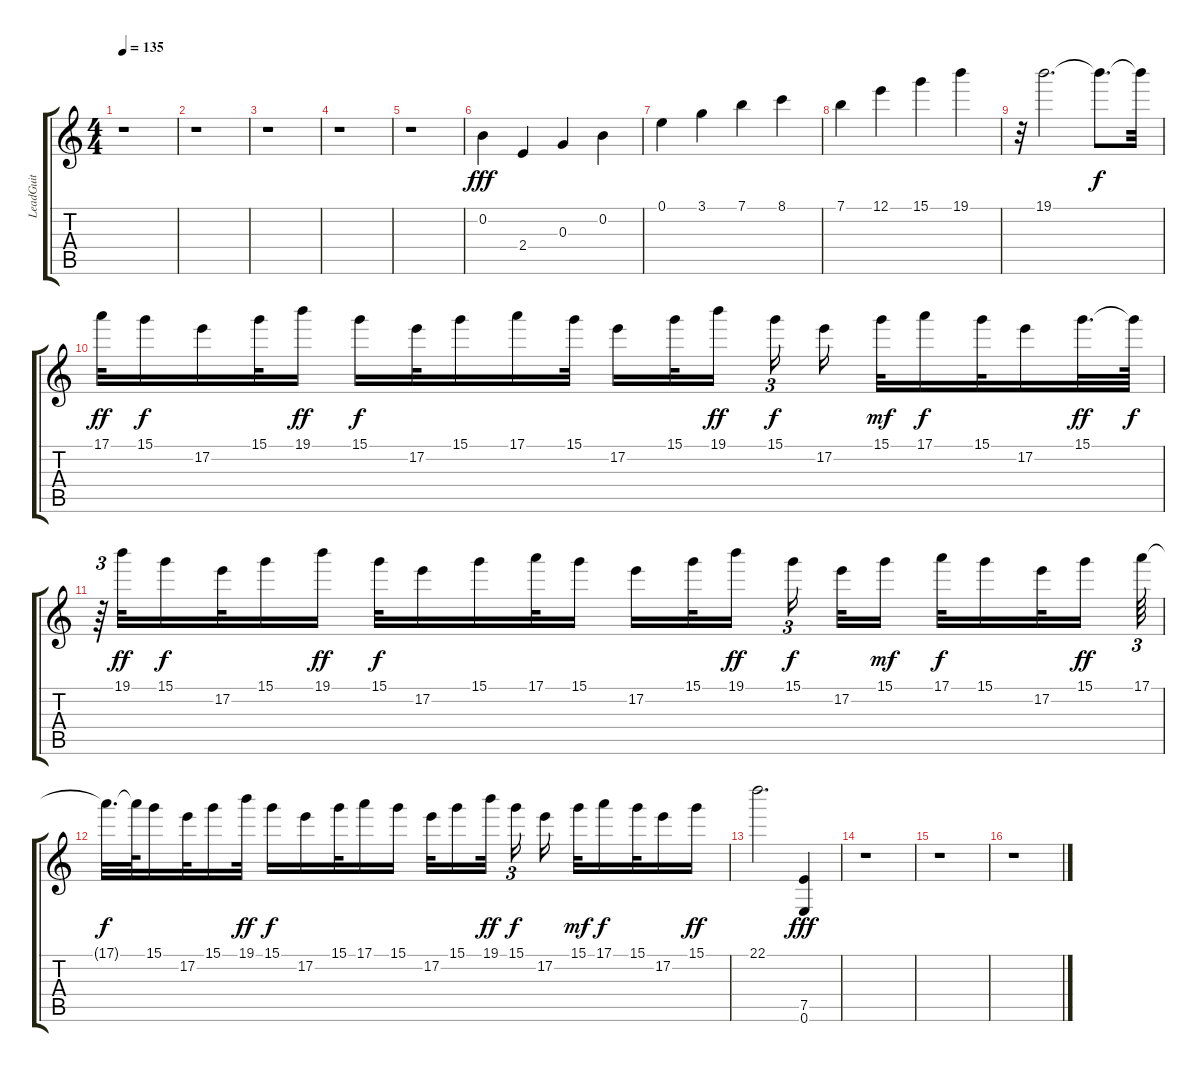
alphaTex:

\track ("LeadGuit" "LeadGuit") {instrument distortionguitar}
\staff {score tabs}
\tuning (E4 B3 G3 D3 A2 E2) {hide}
\ts (4 4)
\tempo 135
\clef g2
\ks c
r.1{dy fff} |
r.1 |
r.1 |
r.1 |
r.1 |
0.2.4 2.4.4 0.3.4 0.2.4 |
0.1.4 3.1.4 7.1.4 8.1.4 |
7.1.4 12.1.4 15.1.4 19.1.4 |
r.32 19.1.2{d} 19.1{t}.8{d dy f} 19.1{t}.32 |
17.1.32{dy ff} 15.1.16{dy f} 17.2.16 15.1.32 19.1.16{dy ff} 15.1.16{dy f} 17.2.32 15.1.16 17.1.16 15.1.32 17.2.16 15.1.32 19.1.16{dy ff} 15.1.16{tu (3 2) dy f} 17.2.16 15.1.32{dy mf} 17.1.16{dy f} 15.1.32 17.2.16 15.1.32{d dy ff} 15.1{t}.64{dy f} |
r.64{tu (3 2)} 19.1.32{dy ff} 15.1.16{dy f} 17.2.32 15.1.16 19.1.16{dy ff} 15.1.32{dy f} 17.2.16 15.1.16 17.1.32 15.1.16 17.2.16 15.1.32 19.1.16{dy ff} 15.1.16{tu (3 2) dy f} 17.2.32 15.1.16{dy mf} 17.1.32{dy f} 15.1.16 17.2.32 15.1.16{dy ff} 17.1.64{tu (3 2)} |
17.1{t}.32{d dy f} 17.1{t}.64 15.1.16 17.2.32 15.1.16 19.1.32{dy ff} 15.1.16{dy f} 17.2.16 15.1.32 17.1.16 15.1.16 17.2.32 15.1.16 19.1.32{dy ff} 15.1.16{tu (3 2) dy f} 17.2.16 15.1.32{dy mf} 17.1.16{dy f} 15.1.32 17.2.16 15.1.16{dy ff} |
22.1.2{d} (7.5 0.6).4{dy fff} |
r.1 |
r.1 |
r.1
